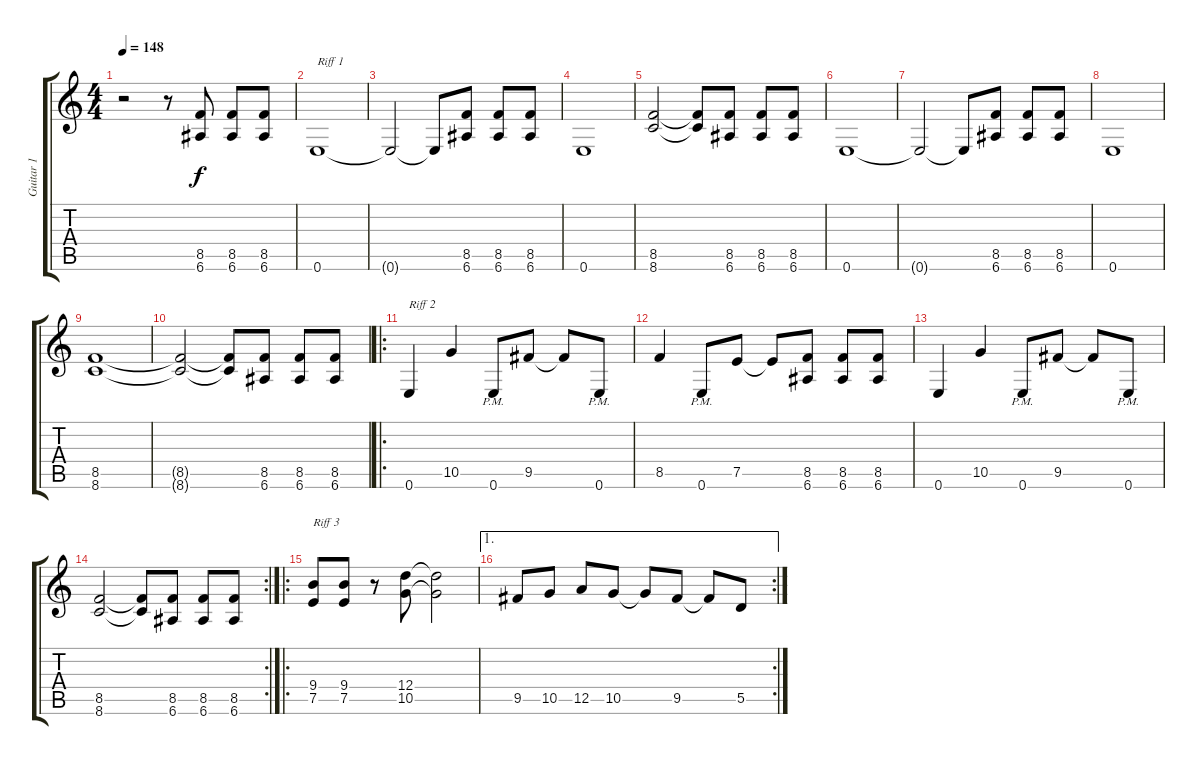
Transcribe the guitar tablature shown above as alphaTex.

\track ("Guitar 1" "Guitar 1") {instrument distortionguitar}
\staff {score tabs}
\tuning (E4 B3 G3 D3 A2 E2) {hide}
\ts (4 4)
\tempo 148
\clef g2
\ks c
r.2{dy f instrument distortionguitar} r.8 (8.5 6.6).8 (8.5 6.6).8 (8.5 6.6).8 |
0.6.1{txt "Riff 1"} |
0.6{t}.2 0.6{t}.8 (8.5 6.6).8 (8.5 6.6).8 (8.5 6.6).8 |
0.6.1 |
(8.5 8.6).2 (8.5{t} 8.6{t}).8 (8.5 6.6).8 (8.5 6.6).8 (8.5 6.6).8 |
0.6.1 |
0.6{t}.2 0.6{t}.8 (8.5 6.6).8 (8.5 6.6).8 (8.5 6.6).8 |
0.6.1 |
(8.5 8.6).1 |
(8.5{t} 8.6{t}).2 (8.5{t} 8.6{t}).8 (8.5 6.6).8 (8.5 6.6).8 (8.5 6.6).8 |
\ro
0.6.4{txt "Riff 2"} 10.5.4 0.6{pm}.8 9.5.8 9.5{t}.8 0.6{pm}.8 |
8.5.4 0.6{pm}.8 7.5.8 7.5{t}.8 (8.5 6.6).8 (8.5 6.6).8 (8.5 6.6).8 |
0.6.4 10.5.4 0.6{pm}.8 9.5.8 9.5{t}.8 0.6{pm}.8 |
\rc 2
(8.5 8.6).2 (8.5{t} 8.6{t}).8 (8.5 6.6).8 (8.5 6.6).8 (8.5 6.6).8 |
\ro
(9.4 7.5).8{txt "Riff 3"} (9.4 7.5).8 r.8 (12.4 10.5).8 (12.4{t} 10.5{t}).2 |
\ae 1
\rc 2
9.5.8 10.5.8 12.5.8 10.5.8 10.5{t}.8 9.5.8 9.5{t}.8 5.5.8
